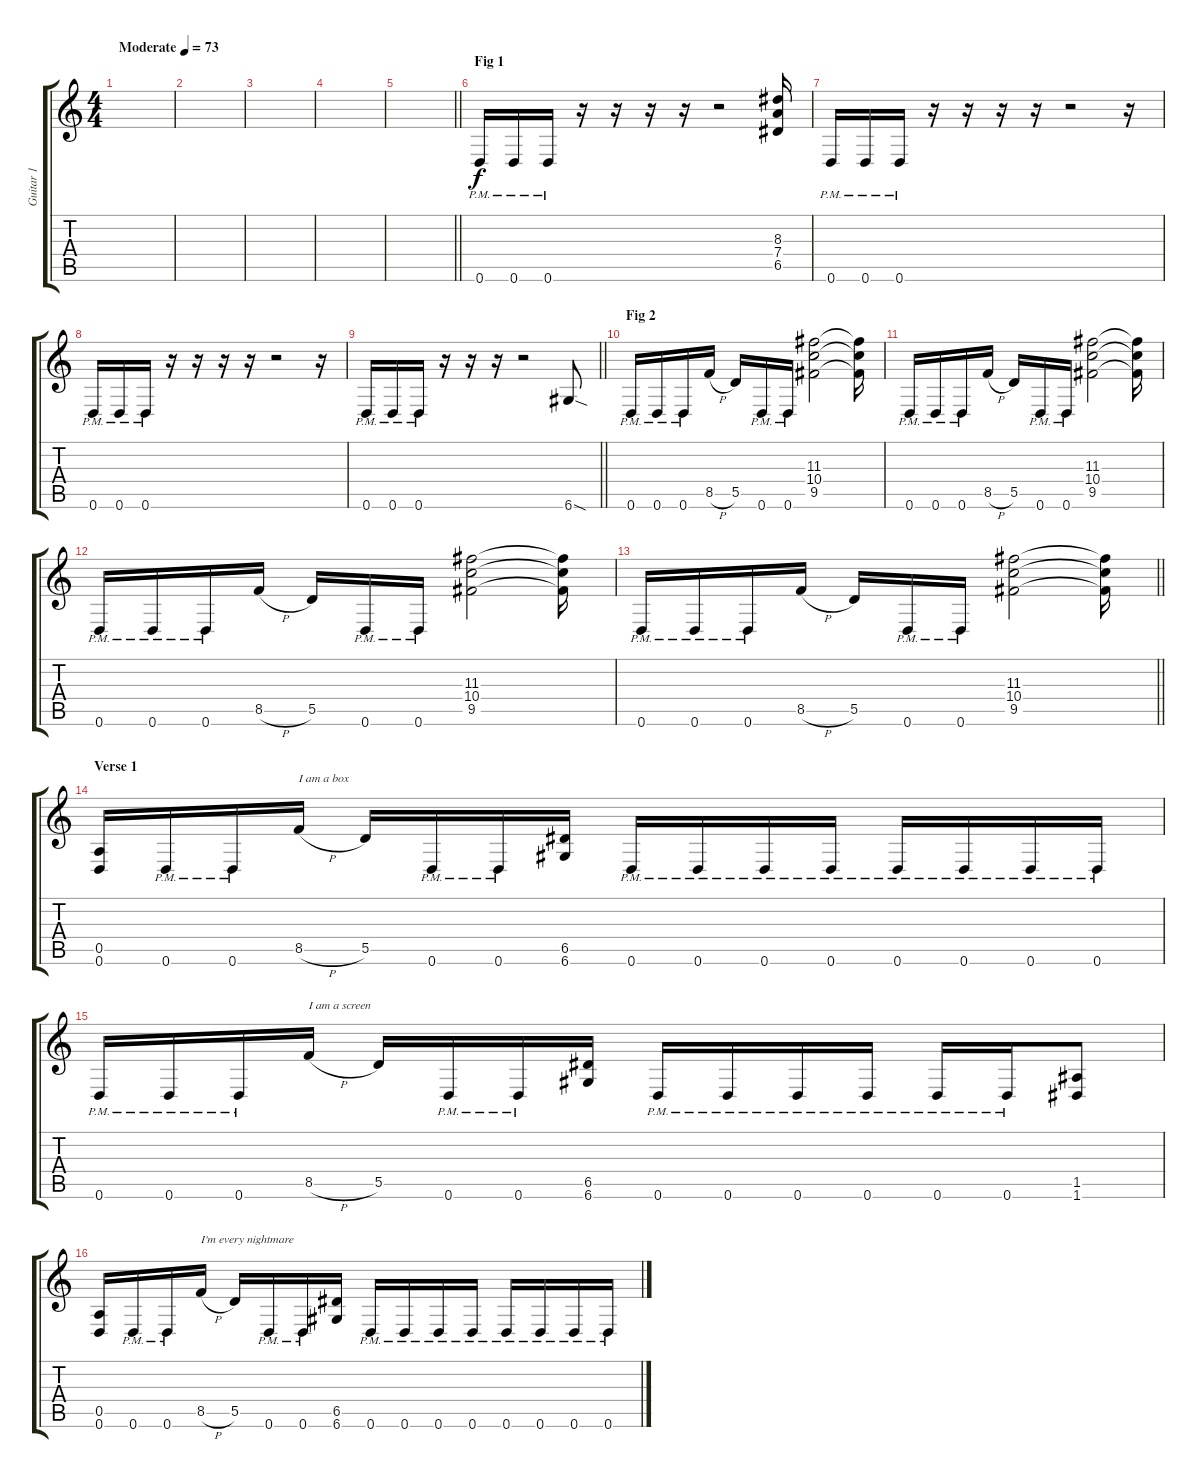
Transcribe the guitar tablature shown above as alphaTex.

\track ("Guitar 1" "Guitar 1") {instrument distortionguitar}
\staff {score tabs}
\tuning (E4 B3 G3 D3 A2 D2) {hide}
\ts (4 4)
\tempo (73 "Moderate")
\clef g2
\ks c
|
|
|
|
\barLineRight lightlight
|
\section ("" "Fig 1")
0.6{pm}.16 0.6{pm}.16 0.6{pm}.16 r.16 r.16 r.16 r.16 r.2 (8.3 7.4 6.5).16 |
0.6{pm}.16 0.6{pm}.16 0.6{pm}.16 r.16 r.16 r.16 r.16 r.2 r.16 |
0.6{pm}.16 0.6{pm}.16 0.6{pm}.16 r.16 r.16 r.16 r.16 r.2 r.16 |
\barLineRight lightlight
0.6{pm}.16 0.6{pm}.16 0.6{pm}.16 r.16 r.16 r.16 r.2 6.6{sod}.8 |
\section ("" "Fig 2")
0.6{pm}.16 0.6{pm}.16 0.6{pm}.16 8.5{h}.16 5.5.16 0.6{pm}.16 0.6{pm}.16 (11.3 10.4 9.5).2 (11.3{t} 10.4{t} 9.5{t}).16 |
0.6{pm}.16 0.6{pm}.16 0.6{pm}.16 8.5{h}.16 5.5.16 0.6{pm}.16 0.6{pm}.16 (11.3 10.4 9.5).2 (11.3{t} 10.4{t} 9.5{t}).16 |
0.6{pm}.16 0.6{pm}.16 0.6{pm}.16 8.5{h}.16 5.5.16 0.6{pm}.16 0.6{pm}.16 (11.3 10.4 9.5).2 (11.3{t} 10.4{t} 9.5{t}).16 |
\barLineRight lightlight
0.6{pm}.16 0.6{pm}.16 0.6{pm}.16 8.5{h}.16 5.5.16 0.6{pm}.16 0.6{pm}.16 (11.3 10.4 9.5).2 (11.3{t} 10.4{t} 9.5{t}).16 |
\section ("" "Verse 1")
(0.5 0.6).16 0.6{pm}.16 0.6{pm}.16 8.5{h}.16{txt "I am a box"} 5.5.16 0.6{pm}.16 0.6{pm}.16 (6.5 6.6).16 0.6{pm}.16 0.6{pm}.16 0.6{pm}.16 0.6{pm}.16 0.6{pm}.16 0.6{pm}.16 0.6{pm}.16 0.6{pm}.16 |
0.6{pm}.16 0.6{pm}.16 0.6{pm}.16 8.5{h}.16{txt "I am a screen"} 5.5.16 0.6{pm}.16 0.6{pm}.16 (6.5 6.6).16 0.6{pm}.16 0.6{pm}.16 0.6{pm}.16 0.6{pm}.16 0.6{pm}.16 0.6{pm}.16 (1.5 1.6).8 |
(0.5 0.6).16 0.6{pm}.16 0.6{pm}.16 8.5{h}.16{txt "I'm every nightmare"} 5.5.16 0.6{pm}.16 0.6{pm}.16 (6.5 6.6).16 0.6{pm}.16 0.6{pm}.16 0.6{pm}.16 0.6{pm}.16 0.6{pm}.16 0.6{pm}.16 0.6{pm}.16 0.6{pm}.16
